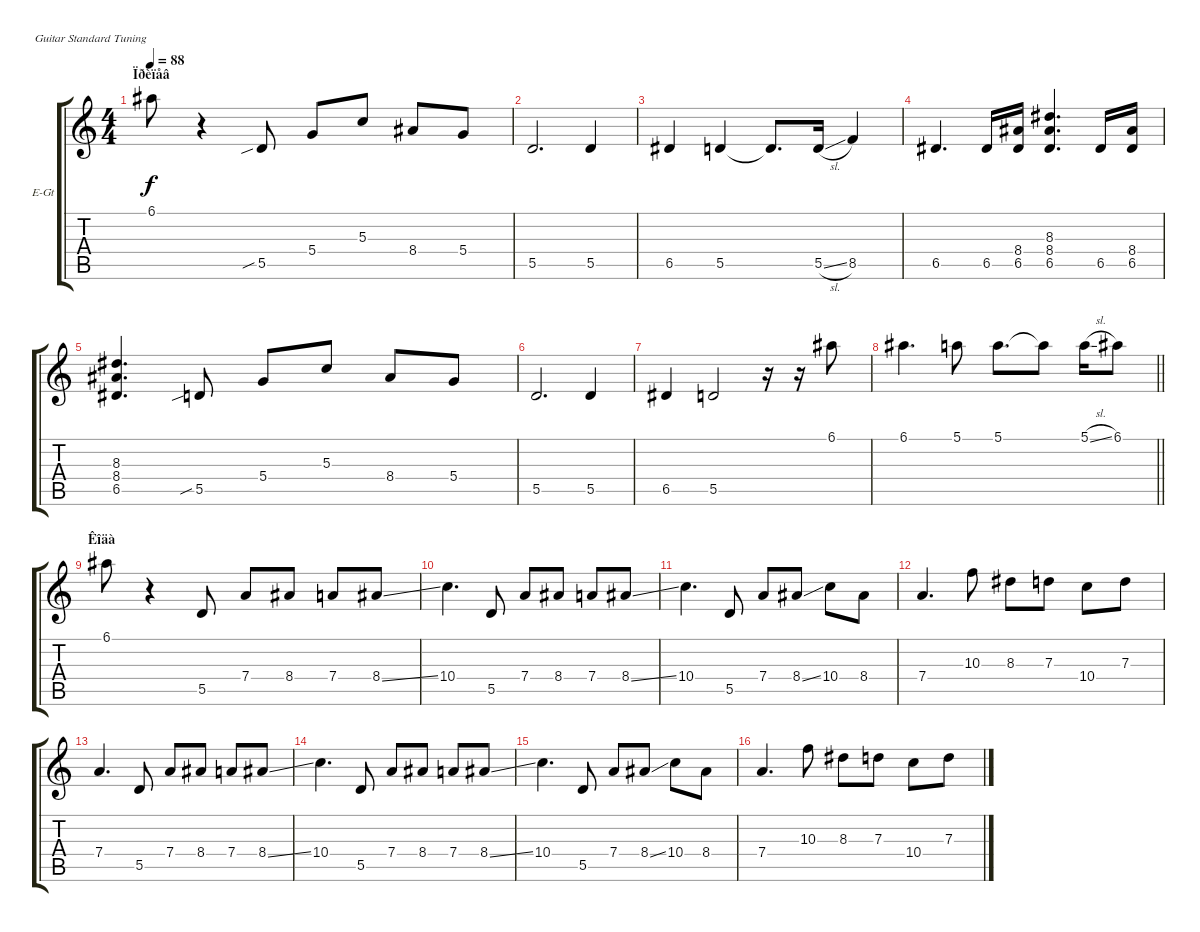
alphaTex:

\bracketExtendMode groupsimilarinstruments
\firstSystemTrackNameOrientation horizontal
\otherSystemsTrackNameOrientation horizontal
\track ("Guitar" "E-Gt") {instrument distortionguitar}
\staff {score tabs}
\tuning (E4 B3 G3 D3 A2 E2)
\ts (4 4)
\section ("" "Ïðèïåâ")
\tempo 88
\clef g2
\ks c
6.1.8{dy f} r.4 5.5{sib}.8 5.4.8 5.3.8 8.4.8 5.4.8 |
5.5.2{d} 5.5.4 |
6.5.4 5.5.4 5.5{t}.8{d} 5.5{sl}.16 8.5.4 |
6.5.4{d} 6.5.16 (8.4 6.5).16 (8.3 8.4 6.5).4{d} 6.5.16 (8.4 6.5).16 |
(8.3 8.4 6.5).4{d} 5.5{sib}.8 5.4.8 5.3.8 8.4.8 5.4.8 |
5.5.2{d} 5.5.4 |
6.5.4 5.5.2 r.16 r.16 6.1.8 |
\barLineRight lightlight
6.1.4{d} 5.1.8 5.1.8{d} 5.1{t}.8 5.1{sl}.16 6.1.8 |
\section ("" "Êîäà")
6.1.8 r.4 5.5.8 7.4.8 8.4.8 7.4.8 8.4{ss}.8 |
10.4.4{d} 5.5.8 7.4.8 8.4.8 7.4.8 8.4{ss}.8 |
10.4.4{d} 5.5.8 7.4.8 8.4{ss}.8 10.4.8 8.4.8 |
7.4.4{d} 10.3.8 8.3.8 7.3.8 10.4.8 7.3.8 |
7.4.4{d} 5.5.8 7.4.8 8.4.8 7.4.8 8.4{ss}.8 |
10.4.4{d} 5.5.8 7.4.8 8.4.8 7.4.8 8.4{ss}.8 |
10.4.4{d} 5.5.8 7.4.8 8.4{ss}.8 10.4.8 8.4.8 |
7.4.4{d} 10.3.8 8.3.8 7.3.8 10.4.8 7.3.8
